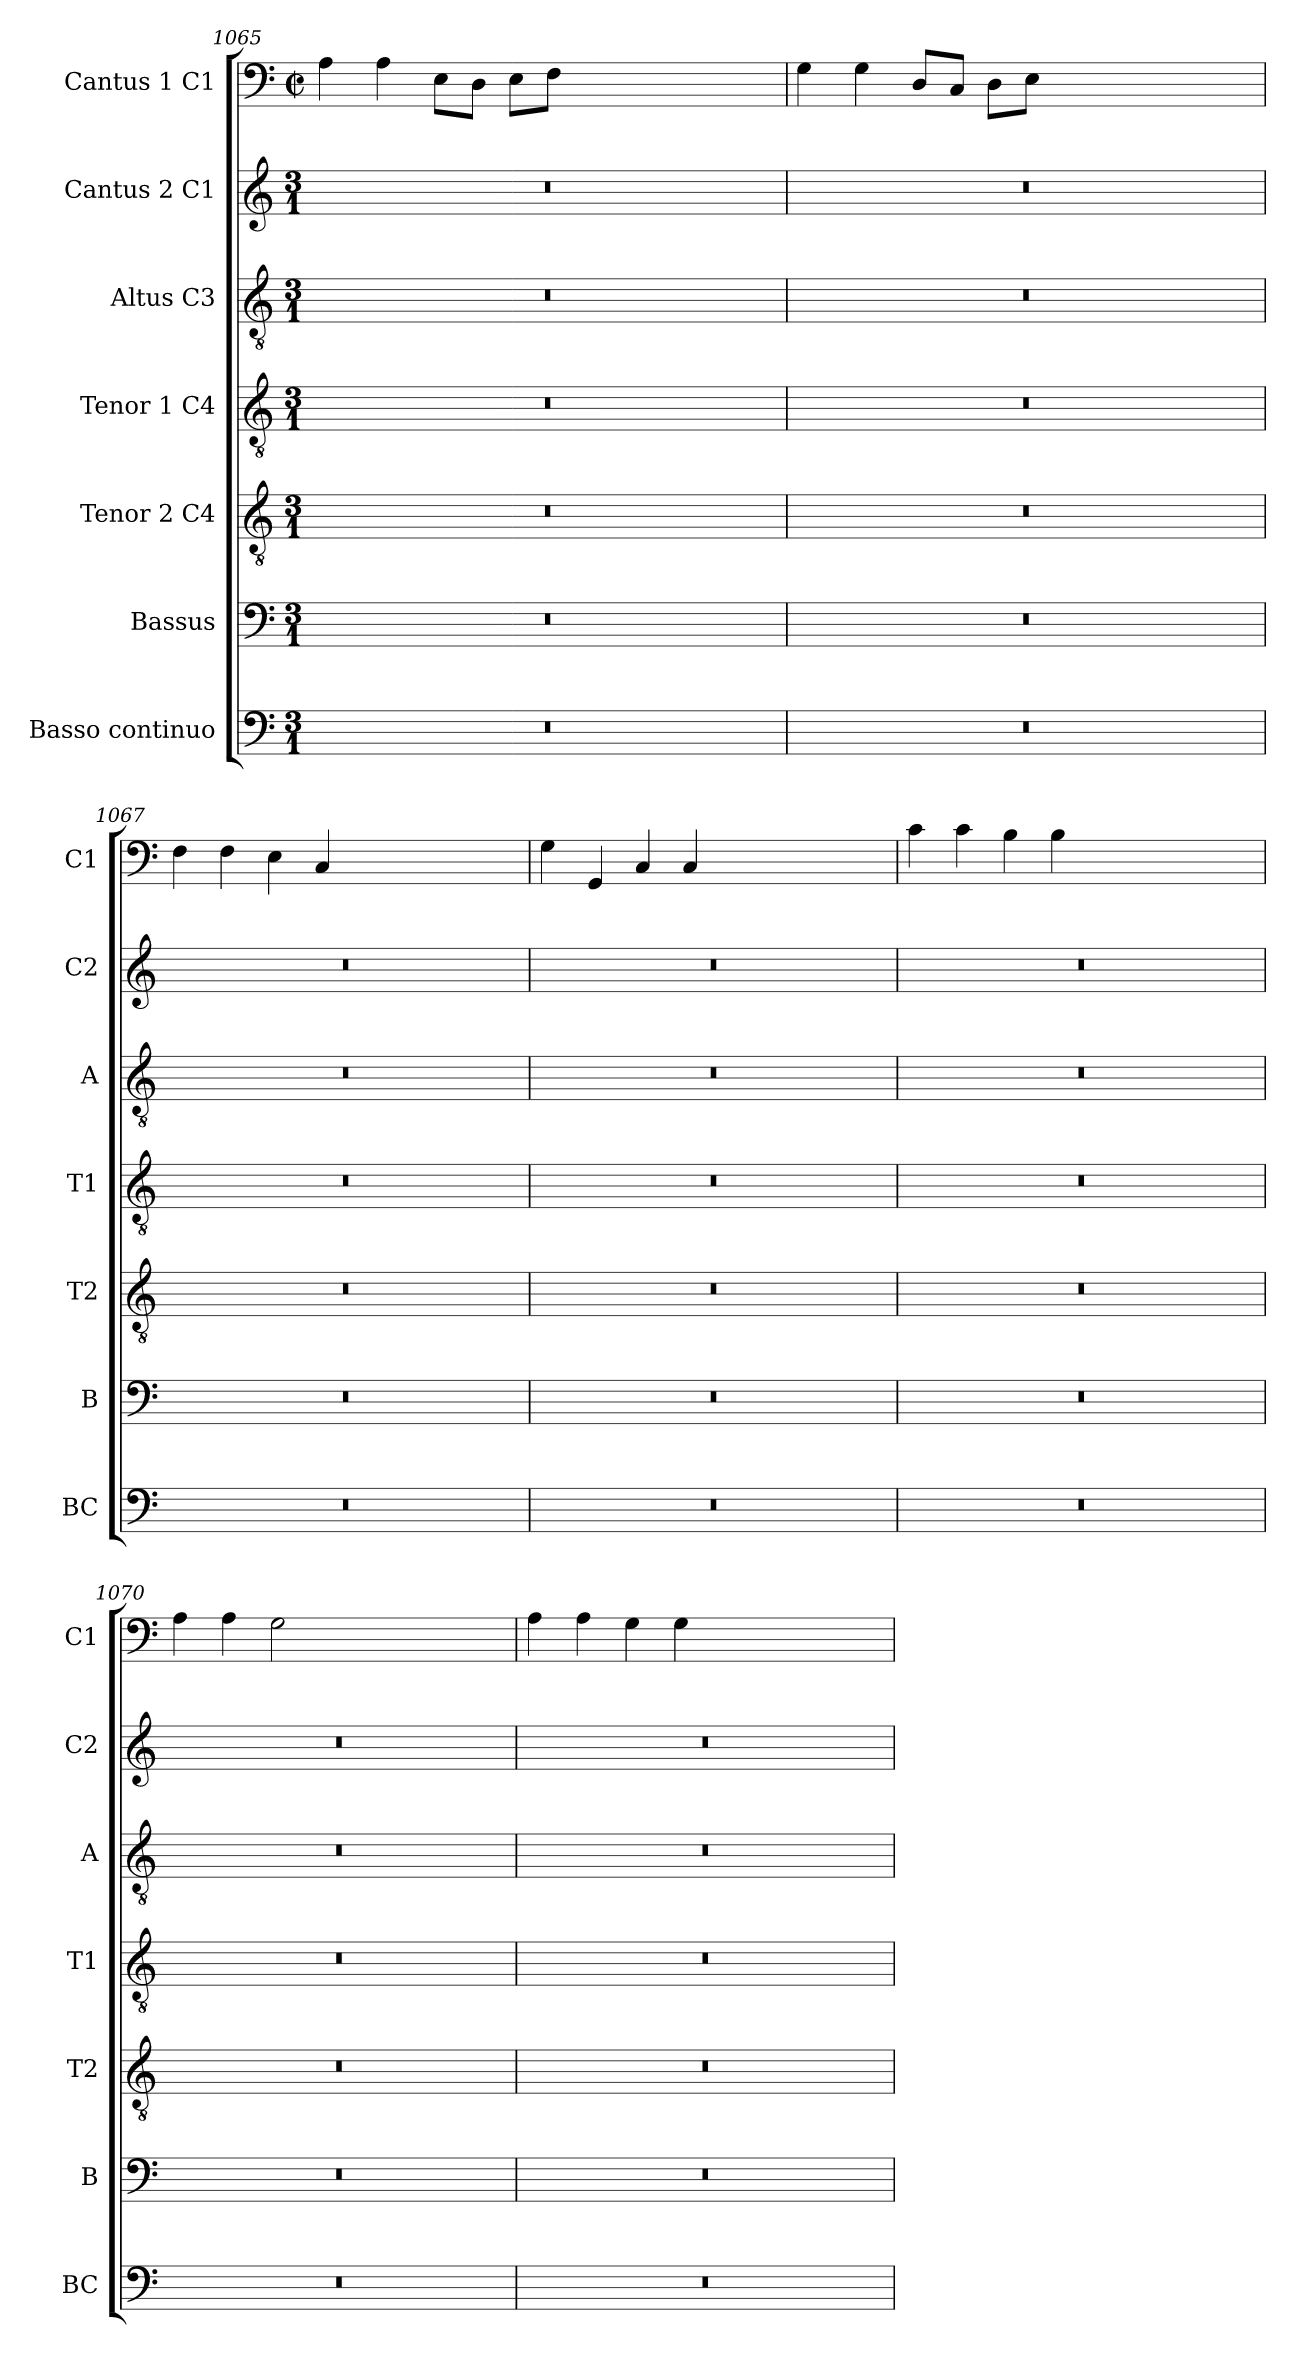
**kern	**kern	**kern	**kern	**kern	**kern	**kern
*part7	*part6	*part5	*part4	*part3	*part2	*part1
*staff7	*staff6	*staff5	*staff4	*staff3	*staff2	*staff1
*I"Basso continuo	*I"Bassus	*I"Tenor 2 C4	*I"Tenor 1 C4	*I"Altus C3	*I"Cantus 2 C1	*I"Cantus 1 C1
*I'BC	*I'B	*I'T2	*I'T1	*I'A	*I'C2	*I'C1
*clefF4	*clefF4	*clefGv2	*clefGv2	*clefGv2	*clefG2	*clefF4
*ITrd7c12	*	*	*	*	*	*
*k[]	*k[]	*k[]	*k[]	*k[]	*k[]	*k[]
*C:	*C:	*C:	*C:	*C:	*C:	*C:
*M3/1	*M3/1	*M3/1	*M3/1	*M3/1	*M3/1	*M2/2
*	*	*	*	*	*	*met(c|)
=1065	=1065	=1065	=1065	=1065	=1065	=1065
0.r	0.r	0.r	0.r	0.r	0.r	4A\
.	.	.	.	.	.	4A\
.	.	.	.	.	.	8E\L
.	.	.	.	.	.	8D\J
.	.	.	.	.	.	8E\L
.	.	.	.	.	.	8F\J
.	.	.	.	.	.	0ryy
=1066	=1066	=1066	=1066	=1066	=1066	=1066
0.r	0.r	0.r	0.r	0.r	0.r	4G\
.	.	.	.	.	.	4G\
.	.	.	.	.	.	8D/L
.	.	.	.	.	.	8C/J
.	.	.	.	.	.	8D\L
.	.	.	.	.	.	8E\J
.	.	.	.	.	.	0ryy
=1067	=1067	=1067	=1067	=1067	=1067	=1067
0.r	0.r	0.r	0.r	0.r	0.r	4F\
.	.	.	.	.	.	4F\
.	.	.	.	.	.	4E\
.	.	.	.	.	.	4C/
.	.	.	.	.	.	0ryy
=1068	=1068	=1068	=1068	=1068	=1068	=1068
0.r	0.r	0.r	0.r	0.r	0.r	4G\
.	.	.	.	.	.	4GG/
.	.	.	.	.	.	4C/
.	.	.	.	.	.	4C/
.	.	.	.	.	.	0ryy
=1069	=1069	=1069	=1069	=1069	=1069	=1069
0.r	0.r	0.r	0.r	0.r	0.r	4c\
.	.	.	.	.	.	4c\
.	.	.	.	.	.	4B\
.	.	.	.	.	.	4B\
.	.	.	.	.	.	0ryy
!!LO:LB:g=z
=1070	=1070	=1070	=1070	=1070	=1070	=1070
0.r	0.r	0.r	0.r	0.r	0.r	4A\
.	.	.	.	.	.	4A\
.	.	.	.	.	.	2G\
.	.	.	.	.	.	0ryy
=1071	=1071	=1071	=1071	=1071	=1071	=1071
0.r	0.r	0.r	0.r	0.r	0.r	4A\
.	.	.	.	.	.	4A\
.	.	.	.	.	.	4G\
.	.	.	.	.	.	4G\
.	.	.	.	.	.	0ryy
=	=	=	=	=	=	=
*-	*-	*-	*-	*-	*-	*-
